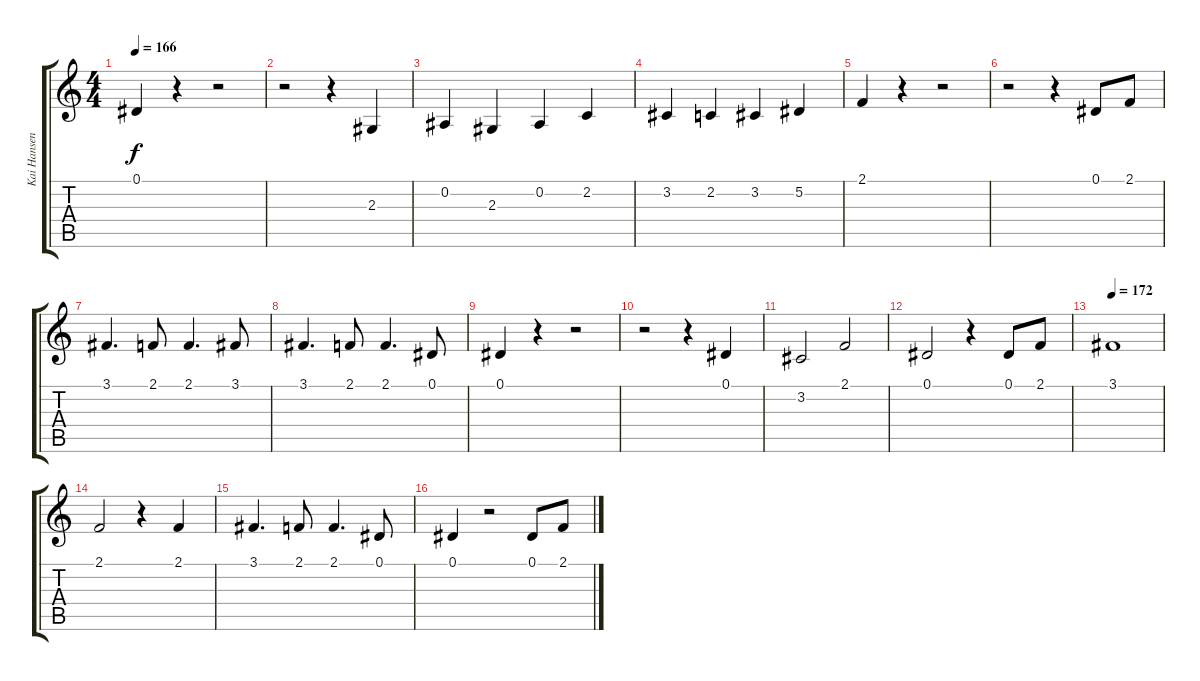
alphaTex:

\track ("Kai Hansen - Vocals" "Kai Hansen") {instrument trumpet}
\staff {score tabs}
\tuning (Eb4 Bb3 Gb3 Db3 Ab2 Eb2) {hide}
\ts (4 4)
\tempo 166
\clef g2
\ks c
0.1.4{dy f} r.4 r.2 |
r.2 r.4 2.3.4 |
0.2.4 2.3.4 0.2.4 2.2.4 |
3.2.4 2.2.4 3.2.4 5.2.4 |
2.1.4 r.4 r.2 |
r.2 r.4 0.1.8 2.1.8 |
3.1.4{d} 2.1.8 2.1.4{d} 3.1.8 |
3.1.4{d} 2.1.8 2.1.4{d} 0.1.8 |
0.1.4 r.4 r.2 |
r.2 r.4 0.1.4 |
3.2.2 2.1.2 |
0.1.2 r.4 0.1.8 2.1.8 |
\tempo 172
3.1.1 |
2.1.2 r.4 2.1.4 |
3.1.4{d} 2.1.8 2.1.4{d} 0.1.8 |
0.1.4 r.2 0.1.8 2.1.8
